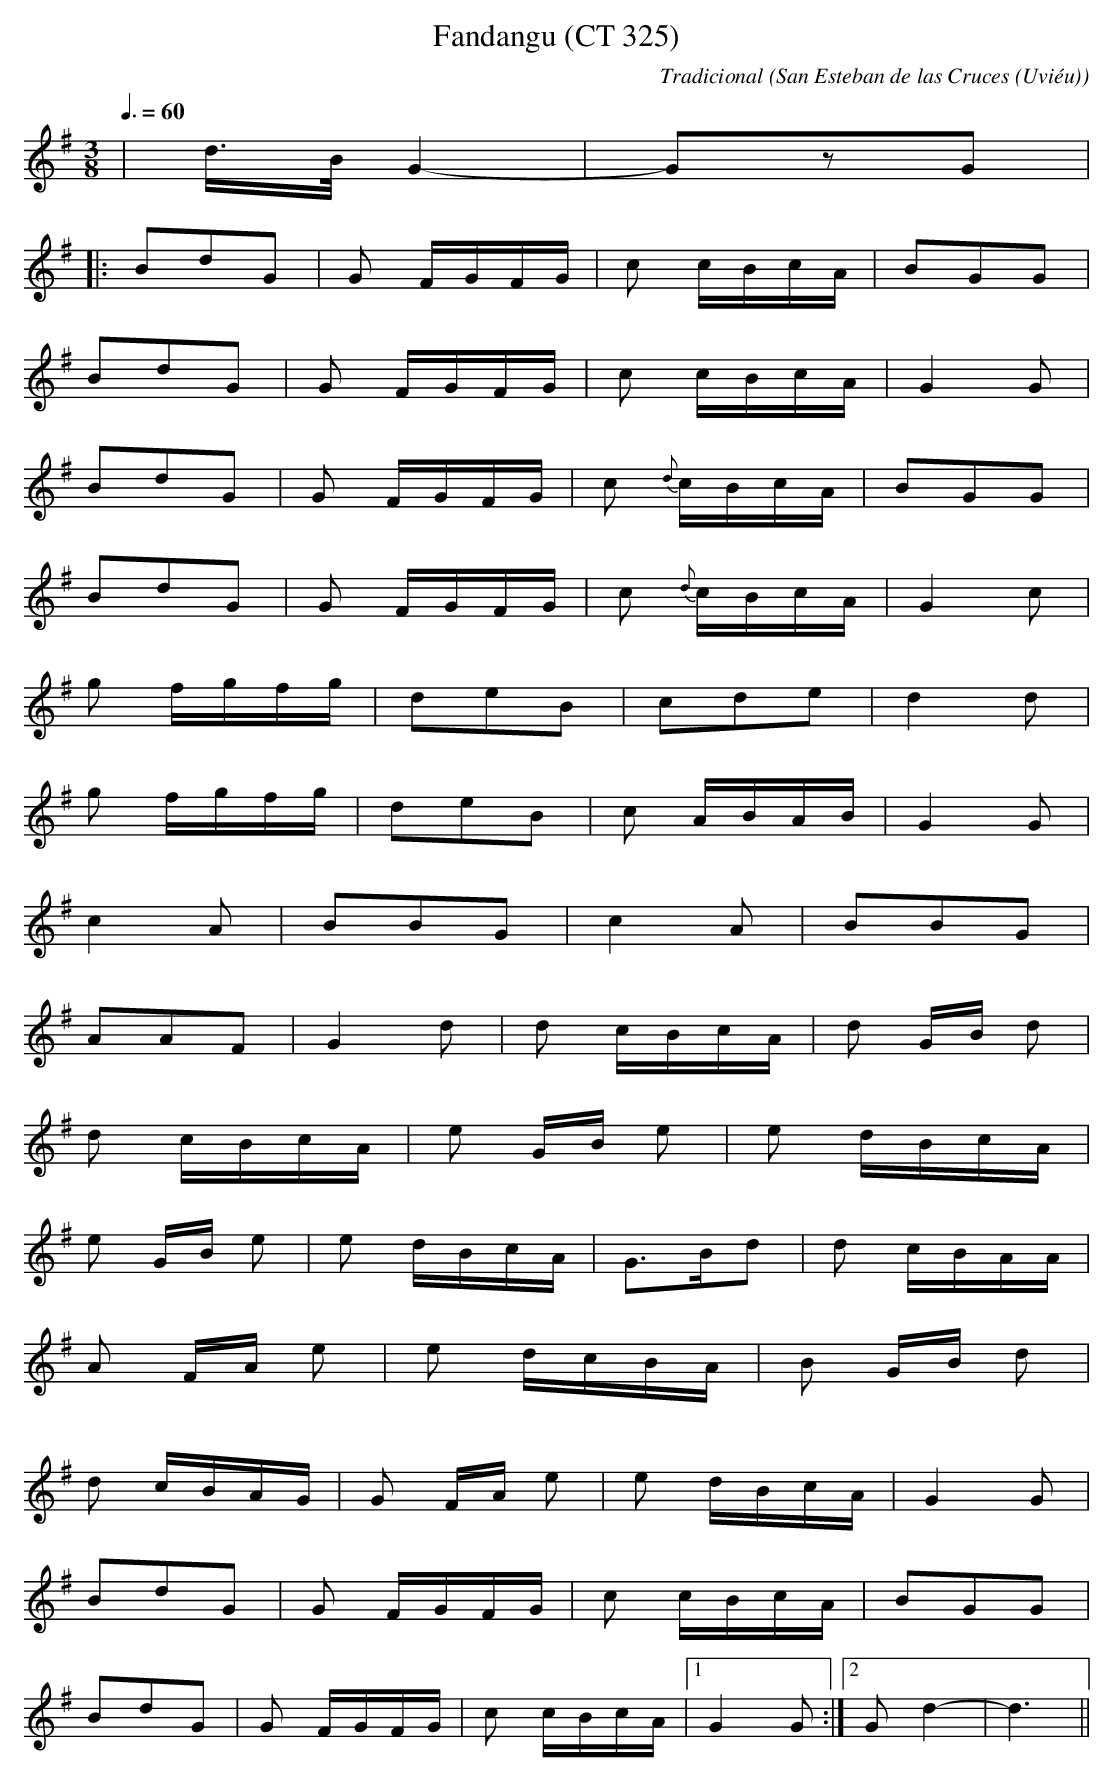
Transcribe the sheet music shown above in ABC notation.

X:1
T:Fandangu (CT 325)
C:Tradicional
O:San Esteban de las Cruces (Uviéu)
M:3/8
L:1/8
Q:3/8=60
K:G
|d/>B/ G2-|GzG|
|:BdG|G F/G/F/G/|c c/B/c/A/|BGG|
BdG|G F/G/F/G/|c c/B/c/A/|G2 G|
BdG|G F/G/F/G/|c {d}c/B/c/A/|BGG|
BdG|G F/G/F/G/|c {d}c/B/c/A/|G2 c|
g f/g/f/g/|deB|cde|d2 d|
g f/g/f/g/|deB|c A/B/A/B/|G2 G|
c2 A|BBG|c2 A|BBG|
AAF|G2 d|d c/B/c/A/|d G/B/ d|
d c/B/c/A/|e G/B/ e|e d/B/c/A/|
e G/B/ e|e d/B/c/A/|G>Bd|d c/B/A/A/|
A F/A/ e|e d/c/B/A/|B G/B/ d|
d c/B/A/G/|G F/A/ e|e d/B/c/A/|G2 G|
BdG|G F/G/F/G/|c c/B/c/A/|BGG|
BdG|G F/G/F/G/|c c/B/c/A/|[1 G2 G:|[2 G d2-|d3||
